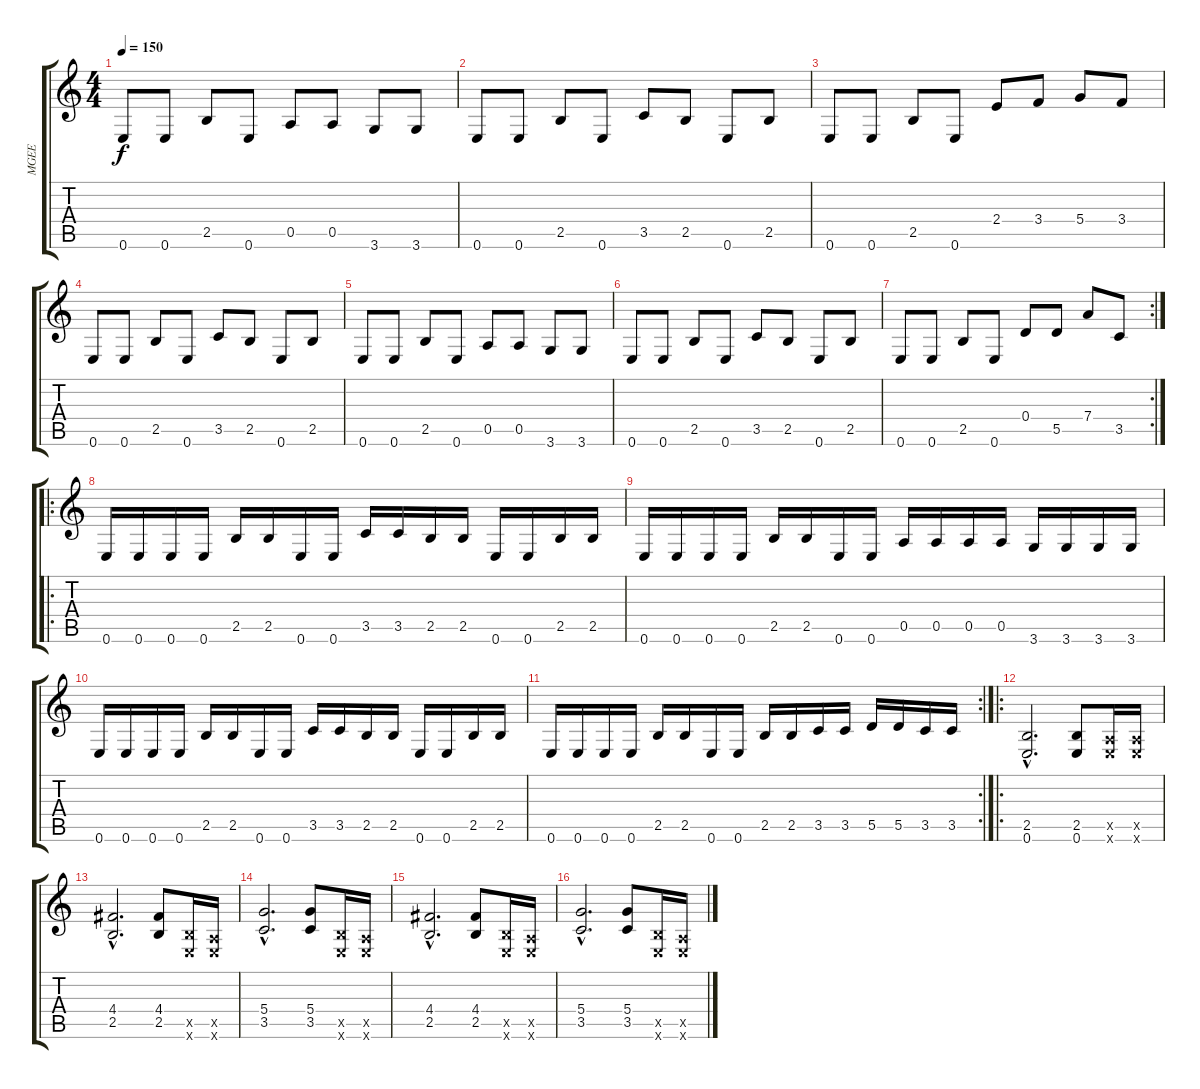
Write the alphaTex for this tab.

\track ("MGEE" "MGEE") {instrument distortionguitar}
\staff {score tabs}
\tuning (E4 B3 G3 D3 A2 E2) {hide}
\ts (4 4)
\tempo 150
\clef g2
\ks c
0.6.8{dy f} 0.6.8 2.5.8 0.6.8 0.5.8 0.5.8 3.6.8 3.6.8 |
0.6.8 0.6.8 2.5.8 0.6.8 3.5.8 2.5.8 0.6.8 2.5.8 |
0.6.8 0.6.8 2.5.8 0.6.8 2.4.8 3.4.8 5.4.8 3.4.8 |
0.6.8 0.6.8 2.5.8 0.6.8 3.5.8 2.5.8 0.6.8 2.5.8 |
0.6.8 0.6.8 2.5.8 0.6.8 0.5.8 0.5.8 3.6.8 3.6.8 |
0.6.8 0.6.8 2.5.8 0.6.8 3.5.8 2.5.8 0.6.8 2.5.8 |
\rc 2
0.6.8 0.6.8 2.5.8 0.6.8 0.4.8 5.5.8 7.4.8 3.5.8 |
\ro
0.6.16{instrument distortionguitar} 0.6.16 0.6.16 0.6.16 2.5.16 2.5.16 0.6.16 0.6.16 3.5.16 3.5.16 2.5.16 2.5.16 0.6.16 0.6.16 2.5.16 2.5.16 |
0.6.16 0.6.16 0.6.16 0.6.16 2.5.16 2.5.16 0.6.16 0.6.16 0.5.16 0.5.16 0.5.16 0.5.16 3.6.16 3.6.16 3.6.16 3.6.16 |
0.6.16 0.6.16 0.6.16 0.6.16 2.5.16 2.5.16 0.6.16 0.6.16 3.5.16 3.5.16 2.5.16 2.5.16 0.6.16 0.6.16 2.5.16 2.5.16 |
\rc 2
0.6.16 0.6.16 0.6.16 0.6.16 2.5.16 2.5.16 0.6.16 0.6.16 2.5.16 2.5.16 3.5.16 3.5.16 5.5.16 5.5.16 3.5.16 3.5.16 |
\ro
(2.5{hac} 0.6{hac}).2{d} (2.5 0.6).8 (0.5{x} 0.6{x}).16 (0.5{x} 0.6{x}).16 |
(4.4{hac} 2.5{hac}).2{d} (4.4 2.5).8 (2.5{x} 0.6{x}).16 (0.5{x} 0.6{x}).16 |
(5.4{hac} 3.5{hac}).2{d} (5.4 3.5).8 (2.5{x} 0.6{x}).16 (0.5{x} 0.6{x}).16 |
(4.4{hac} 2.5{hac}).2{d} (4.4 2.5).8 (2.5{x} 0.6{x}).16 (0.5{x} 0.6{x}).16 |
(5.4{hac} 3.5{hac}).2{d} (5.4 3.5).8 (2.5{x} 0.6{x}).16 (0.5{x} 0.6{x}).16
